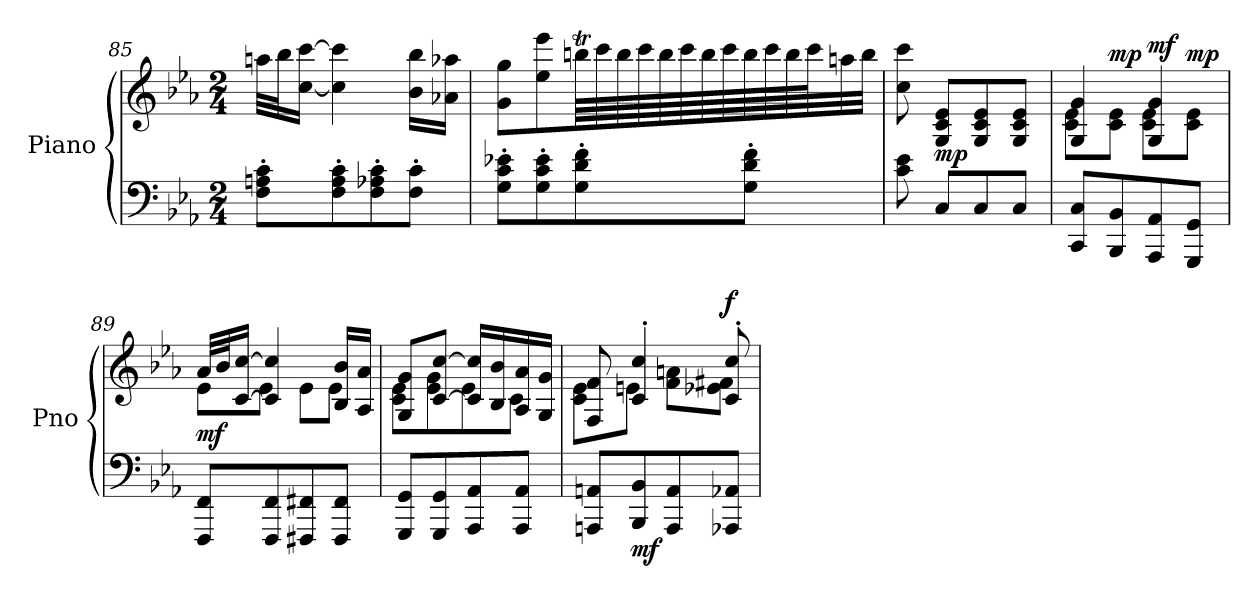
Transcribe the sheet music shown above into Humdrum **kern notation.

**kern	**kern	**dynam
*part1	*part1	*part1
*staff2	*staff1	*staff1/2
*I"Piano	*	*
*I'Pno	*	*
!!LO:LB:g=z
*clefF4	*clefG2	*
*k[b-e-a-]	*k[b-e-a-]	*
*M2/4	*M2/4	*
=85	=85	=85
8F\' 8An\' 8c\'L	32aan\LLL	.
.	32bb-\J	.
.	[16cc\ [16ccc\JJ	.
8F\' 8A\' 8c\'	4cc\] 4ccc\]	.
8F\' 8A-X\' 8c\'	.	.
8F\' 8c\'J	16b-\ 16bb-\LL	.
.	16a-X\ 16aa-X\JJ	.
=86	=86	=86
8G\' 8c\' 8e-X\'L	8g\ 8gg\L	.
8G\' 8c\' 8e-\'	8ee-\ 8eee-\	.
8G\' 8d\' 8f\'	64bbnt!\LLL	.
.	64ccc!\	.
.	64bb!\	.
.	64ccc!\	.
.	64bb!\	.
.	64ccc!\	.
.	64bb!\	.
.	64ccc!\	.
8G\' 8d\' 8f\'J	64bb!\	.
.	64ccc!\	.
.	64bb!\	.
.	64ccc!\J	.
.	32aan\	.
.	32bb\JJJ	.
=87	=87	=87
8c\ 8e-\	8cc\ 8ccc\	.
!	!	!LO:DY:a=2
8C/L	8G/ 8c/ 8e-/L	mp
8C/	8G/ 8c/ 8e-/	.
8C/J	8G/ 8c/ 8e-/J	.
=88	=88	=88
*	*^	*
!	!	!	!LO:DY:b=2
!	!	!	!LO:DY:n=1:a
8CC/ 8C/L	4G/ 4g/	8c\ 8e-\L	mp mf
!	!	!	!LO:DY:n=2:a
8BBB-/ 8BB-/	.	8c\ 8e-\J	mp
!	!	!	!LO:DY:n=3:a
8AAA-/ 8AA-/	4G/ 4g/	8c\ 8e-\L	mf
!	!	!	!LO:DY:n=4:a
8GGG/ 8GG/J	.	8c\ 8e-\J	mp
=89	=89	=89	=89
!	!	!	!LO:DY:a=2
8FFF/ 8FF/L	32a-/LLL	8e-\L	mf
.	32b-/J	.	.
.	[16c/ [16cc/JJ	.	.
8FFF/ 8FF/	4c/] 4cc/]	8e-\J	.
8FFF#X/ 8FF#X/	.	8e-\L	.
8FFF#/ 8FF#/J	16B-/ 16b-/LL	8e-\J	.
.	16A-/ 16a-/JJ	.	.
!!LO:PB:g=z	!!
=90	=90	=90	=90
8GGG/ 8GG/L	8G/ 8g/L	8c\ 8e-\L	.
8GGG/ 8GG/	[8c/ [8cc/J	8e-\ 8g\	.
8AAA-/ 8AA-/	16c/] 16cc/]LL	8e-\	.
.	16B-/ 16b-/	.	.
8AAA-/ 8AA-/J	16A-/ 16a-/	8c\J	.
.	16G/ 16g/JJ	.	.
=91	=91	=91	=91
8AAAn/ 8AAn/L	8F/ 8f/	8c\ 8e-\L	.
!	!	!	!LO:DY:b=2
8BBB-/ 8BB-/	4c/' 4cc/'	8en\J	mf
8AAA/ 8AA/	.	8f\ 8an\L	.
!	!	!	!LO:DY:a
8AAA-X/ 8AA-X/J	8c/' 8cc/'	8e-X\ 8f#X\J	f
*	*v	*v	*
=	=	=
*-	*-	*-
